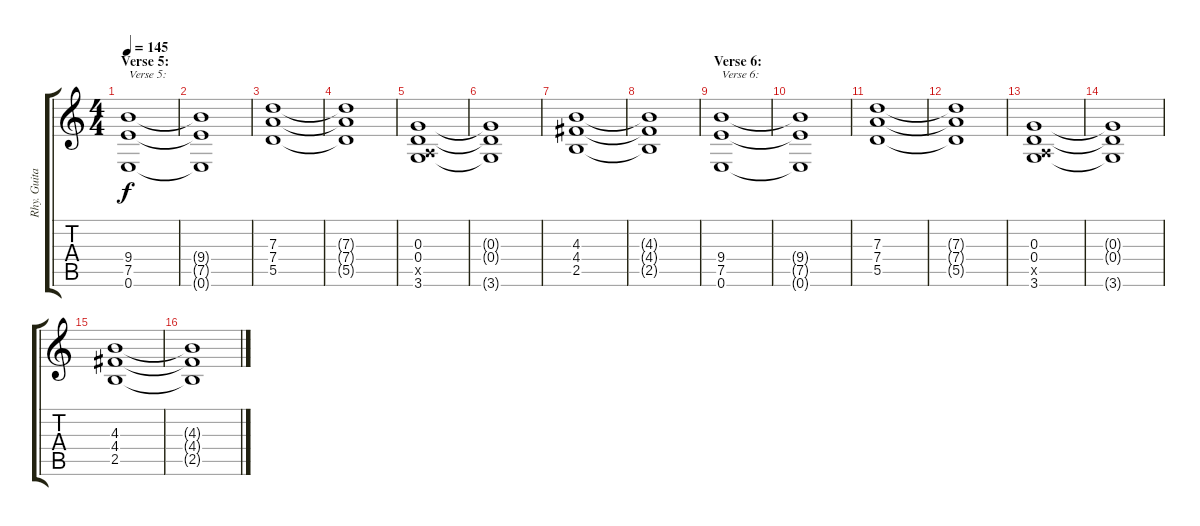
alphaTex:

\track ("Rhy. Guitar 2" "Rhy. Guita") {instrument distortionguitar}
\staff {score tabs}
\tuning (E4 B3 G3 D3 A2 E2) {hide}
\ts (4 4)
\section ("" "Verse 5:")
\tempo 145
\clef g2
\ks c
(9.4 7.5 0.6).1{txt "Verse 5:" dy f} |
(9.4{t} 7.5{t} 0.6{t}).1 |
(7.3 7.4 5.5).1 |
(7.3{t} 7.4{t} 5.5{t}).1 |
(0.3 0.4 0.5{x} 3.6).1 |
(0.3{t} 0.4{t} 3.6{t}).1 |
(4.3 4.4 2.5).1 |
(4.3{t} 4.4{t} 2.5{t}).1 |
\section ("" "Verse 6:")
(9.4 7.5 0.6).1{txt "Verse 6:"} |
(9.4{t} 7.5{t} 0.6{t}).1 |
(7.3 7.4 5.5).1 |
(7.3{t} 7.4{t} 5.5{t}).1 |
(0.3 0.4 0.5{x} 3.6).1 |
(0.3{t} 0.4{t} 3.6{t}).1 |
(4.3 4.4 2.5).1 |
(4.3{t} 4.4{t} 2.5{t}).1
